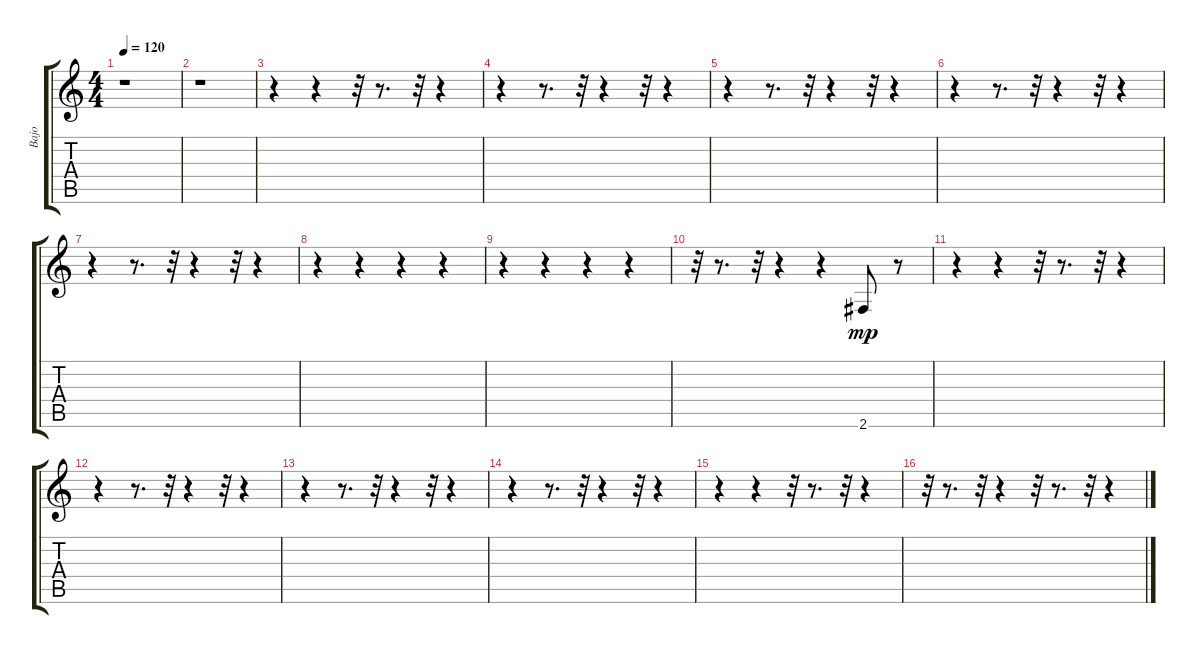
\track ("Bajo" "Bajo") {instrument electricbassfinger}
\staff {score tabs}
\tuning (E4 B3 G3 D3 A2 E2) {hide}
\ts (4 4)
\tempo 120
\clef g2
\ks c
r.1{dy f} |
r.1 |
r.4 r.4 r.32 r.8{d} r.32 r.4 |
r.4 r.8{d} r.32 r.4 r.32 r.4 |
r.4 r.8{d} r.32 r.4 r.32 r.4 |
r.4 r.8{d} r.32 r.4 r.32 r.4 |
r.4 r.8{d} r.32 r.4 r.32 r.4 |
r.4 r.4 r.4 r.4 |
r.4 r.4 r.4 r.4 |
r.32 r.8{d} r.32 r.4 r.4 2.6.8{dy mp} r.8 |
r.4 r.4 r.32 r.8{d} r.32 r.4 |
r.4 r.8{d} r.32 r.4 r.32 r.4 |
r.4 r.8{d} r.32 r.4 r.32 r.4 |
r.4 r.8{d} r.32 r.4 r.32 r.4 |
r.4 r.4 r.32 r.8{d} r.32 r.4 |
r.32 r.8{d} r.32 r.4 r.32 r.8{d} r.32 r.4
